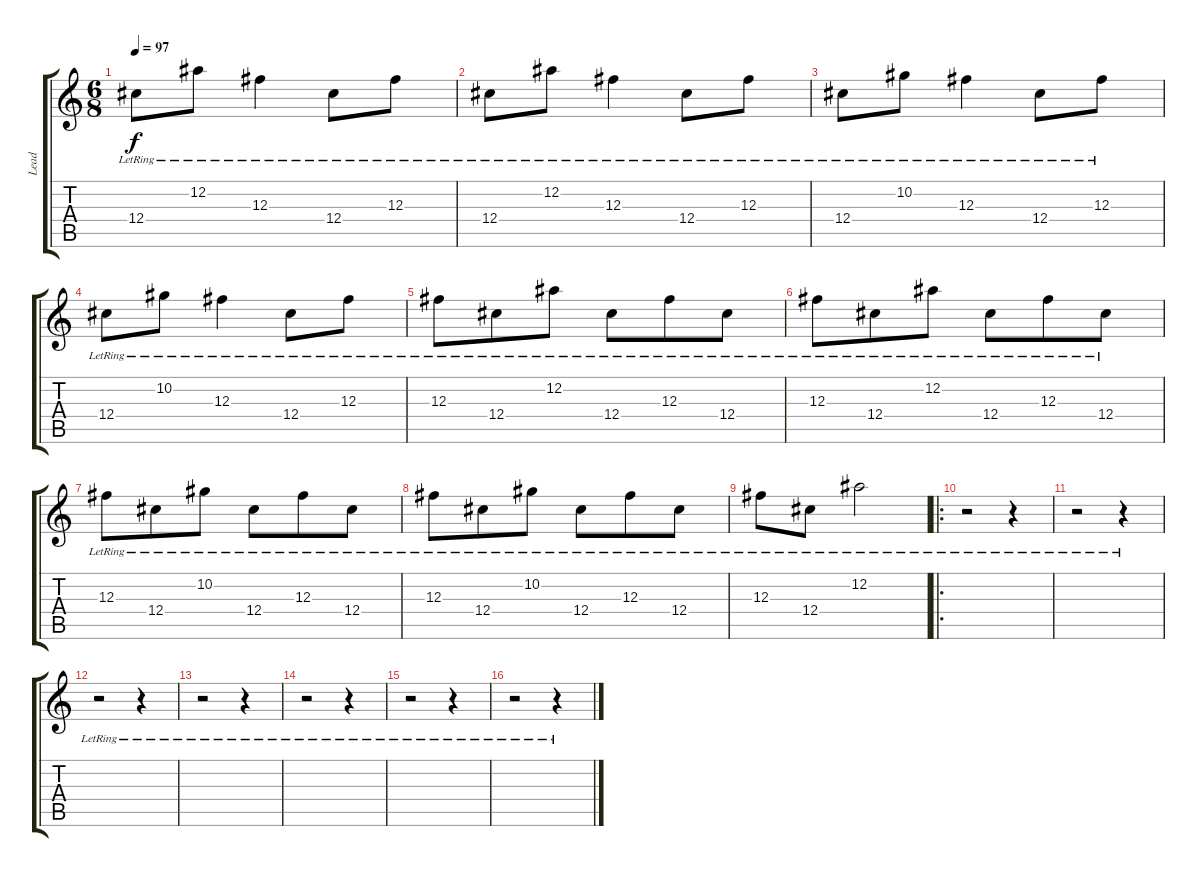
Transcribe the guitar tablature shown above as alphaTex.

\track ("Lead" "Lead") {instrument electricguitarjazz}
\staff {score tabs}
\tuning (Eb4 Bb3 Gb3 Db3 Ab2 Eb2) {hide}
\ts (6 8)
\tempo 97
\clef g2
\ks c
12.4{lr}.8{dy f} 12.2{lr}.8 12.3{lr}.4 12.4{lr}.8 12.3{lr}.8 |
12.4{lr}.8 12.2{lr}.8 12.3{lr}.4 12.4{lr}.8 12.3{lr}.8 |
12.4{lr}.8 10.2{lr}.8 12.3{lr}.4 12.4{lr}.8 12.3{lr}.8 |
12.4{lr}.8 10.2{lr}.8 12.3{lr}.4 12.4{lr}.8 12.3{lr}.8 |
12.3{lr}.8 12.4{lr}.8 12.2{lr}.8 12.4{lr}.8 12.3{lr}.8 12.4{lr}.8 |
12.3{lr}.8 12.4{lr}.8 12.2{lr}.8 12.4{lr}.8 12.3{lr}.8 12.4{lr}.8 |
12.3{lr}.8 12.4{lr}.8 10.2{lr}.8 12.4{lr}.8 12.3{lr}.8 12.4{lr}.8 |
12.3{lr}.8 12.4{lr}.8 10.2{lr}.8 12.4{lr}.8 12.3{lr}.8 12.4{lr}.8 |
12.3{lr}.8 12.4{lr}.8 12.2{lr}.2 |
\ro
r.2 r.4 |
r.2 r.4 |
r.2 r.4 |
r.2 r.4 |
r.2 r.4 |
r.2 r.4 |
r.2 r.4
